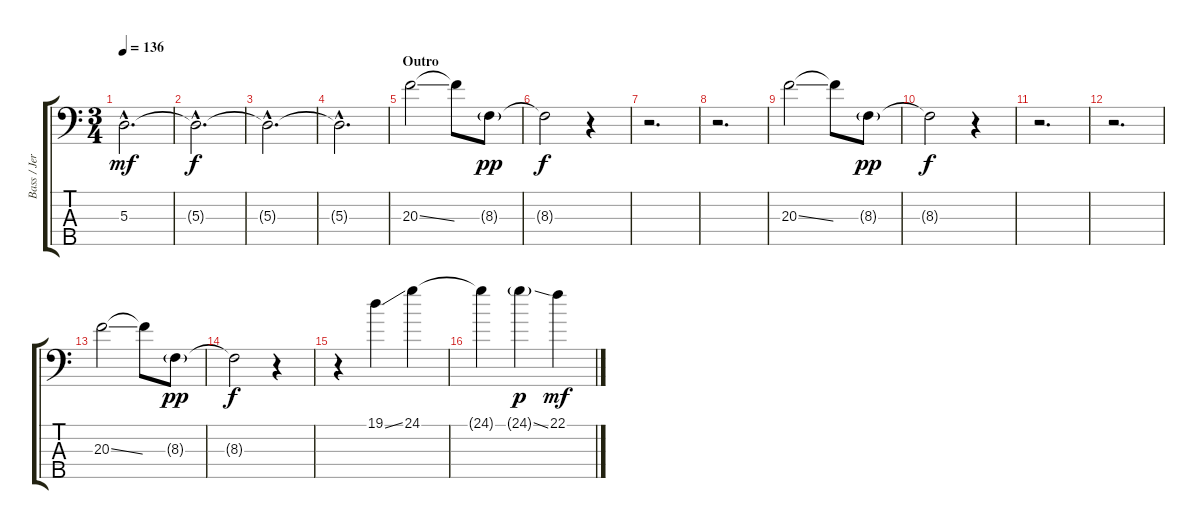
\track ("Bass / Jeroen Van Veen" "Bass / Jer") {instrument fretlessbass}
\staff {score tabs}
\tuning (G2 D2 A1 E1 B0) {hide}
\ts (3 4)
\tempo 136
\clef f4
\ks c
5.3{hac}.2{d dy mf} |
5.3{hac t}.2{d dy f} |
5.3{hac t}.2{d} |
5.3{hac t}.2{d} |
\section ("" "Outro")
20.3{ss}.2 20.3{t}.8 8.3{g}.8{dy pp} |
8.3{t}.2{dy f} r.4 |
r.2{d} |
r.2{d} |
20.3{ss}.2 20.3{t}.8 8.3{g}.8{dy pp} |
8.3{t}.2{dy f} r.4 |
r.2{d} |
r.2{d} |
20.3{ss}.2 20.3{t}.8 8.3{g}.8{dy pp} |
8.3{t}.2{dy f} r.4 |
r.4 19.1{ss}.4 24.1.4 |
24.1{t}.4 24.1{ss g}.4{dy p} 22.1.4{dy mf}
